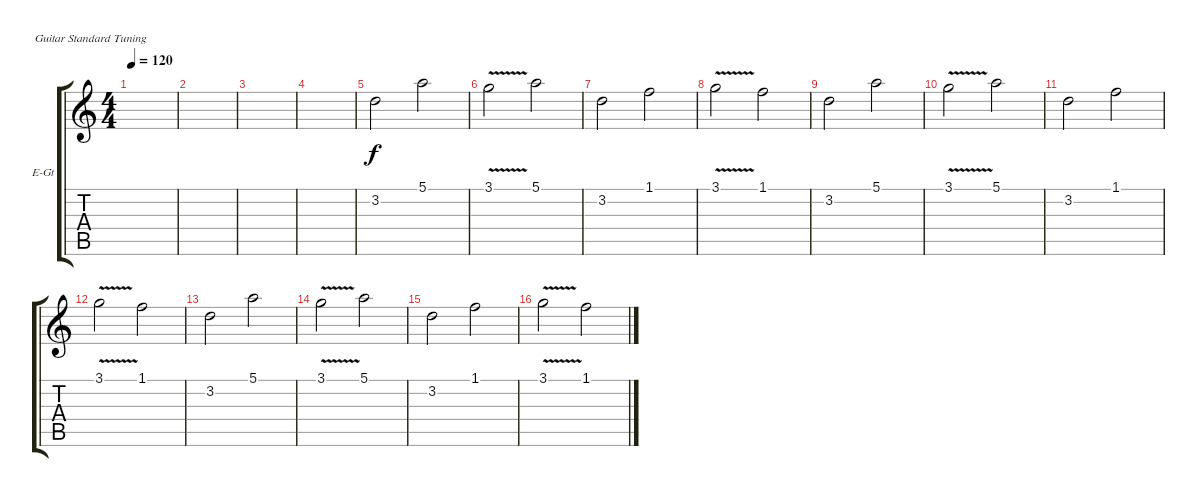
\bracketExtendMode groupsimilarinstruments
\firstSystemTrackNameOrientation horizontal
\otherSystemsTrackNameOrientation horizontal
\track ("Voz" "E-Gt") {instrument distortionguitar}
\staff {score tabs}
\tuning (E4 B3 G3 D3 A2 E2)
\ts (4 4)
\tempo 120
\clef g2
\scale
0.487395
\ks c
|
\scale
0.256303 |
\scale
0.256303 |
\scale
0.333333 |
\scale
0.333333 3.2.2 5.1.2 |
\scale
0.333333 3.1{v}.2 5.1.2 |
\scale
0.333333 3.2.2 1.1.2 |
\scale
0.333333 3.1{v}.2 1.1.2 |
\scale
0.333333 3.2.2 5.1.2 |
\scale
0.333333 3.1{v}.2 5.1.2 |
\scale
0.333333 3.2.2 1.1.2 |
\scale
0.333333 3.1{v}.2 1.1.2 |
\scale
0.333333 3.2.2 5.1.2 |
\scale
0.333333 3.1{v}.2 5.1.2 |
\scale
0.333333 3.2.2 1.1.2 |
\scale
0.333333 3.1{v}.2 1.1.2
